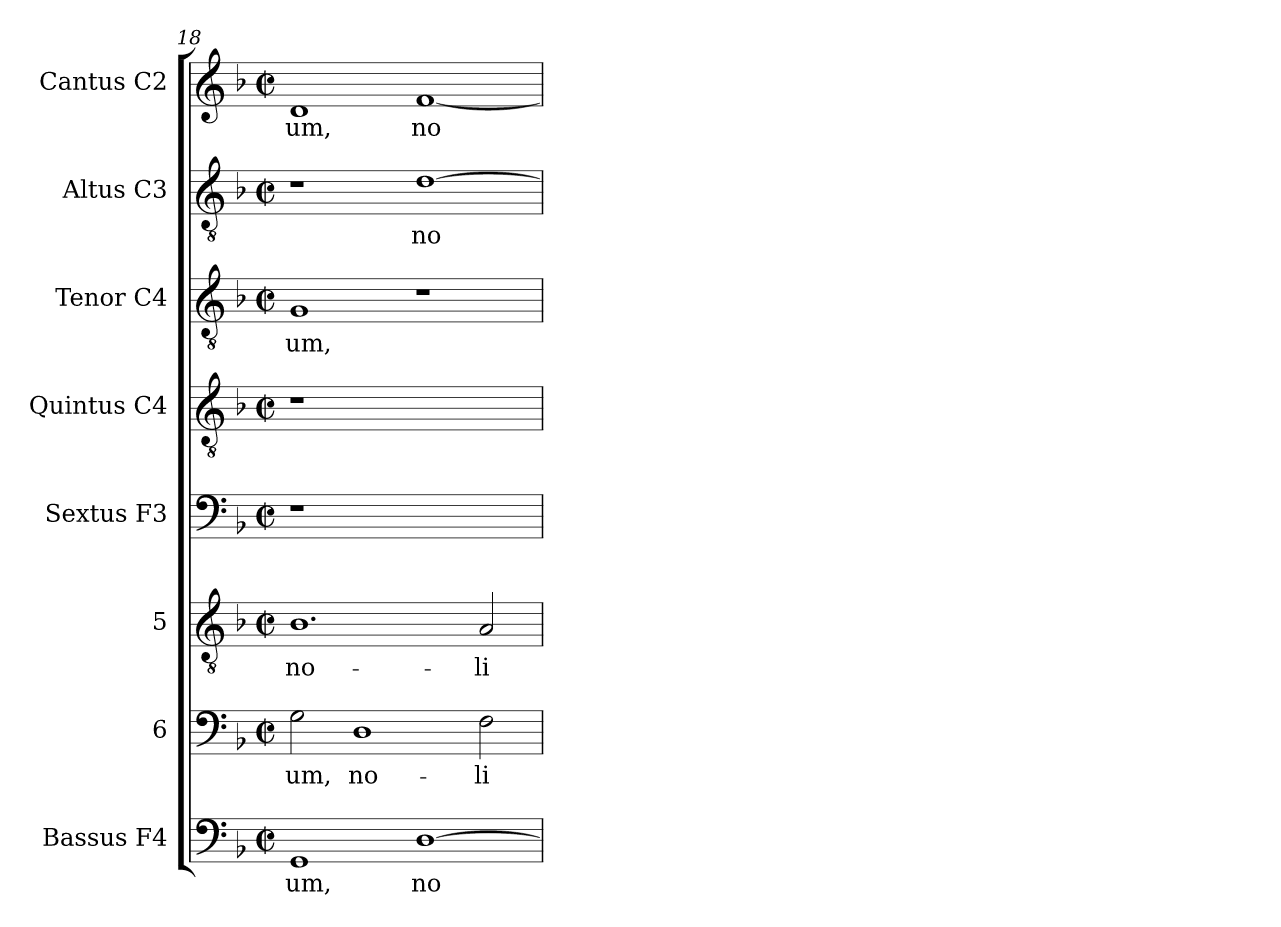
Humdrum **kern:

**kern	**text	**kern	**text	**kern	**text	**kern	**kern	**kern	**text	**kern	**text	**kern	**text
*part8	*part8	*part7	*part7	*part6	*part6	*part5	*part4	*part3	*part3	*part2	*part2	*part1	*part1
*staff8	*staff8	*staff7	*staff7	*staff6	*staff6	*staff5	*staff4	*staff3	*staff3	*staff2	*staff2	*staff1	*staff1
*I"Bassus  F4	*	*I"6	*	*I"5	*	*I"Sextus  F3	*I"Quintus  C4	*I"Tenor  C4	*	*I"Altus  C3	*	*I"Cantus  C2	*
*I'B	*	*	*	*	*	*	*	*I'T	*	*I'A	*	*I'C	*
*clefF4	*	*clefF4	*	*clefGv2	*	*clefF4	*clefGv2	*clefGv2	*	*clefGv2	*	*clefG2	*
*k[b-]	*	*k[b-]	*	*k[b-]	*	*k[b-]	*k[b-]	*k[b-]	*	*k[b-]	*	*k[b-]	*
*F:	*	*F:	*	*F:	*	*F:	*F:	*F:	*	*F:	*	*F:	*
*M2/2	*	*M2/2	*	*M2/2	*	*M2/2	*M2/2	*M2/2	*	*M2/2	*	*M2/2	*
*met(c|)	*	*met(c|)	*	*met(c|)	*	*met(c|)	*met(c|)	*met(c|)	*	*met(c|)	*	*met(c|)	*
=18	=18	=18	=18	=18	=18	=18	=18	=18	=18	=18	=18	=18	=18
!	!LO:LY:b:cj	!	!LO:LY:b:cj	!	!LO:LY:b	!	!	!	!LO:LY:b:cj	!	!	!	!LO:LY:b:cj
1GG	-um,	2G\	-um,	1.B-	no-	1r	1r	1G	-um,	1r	.	1d	-um,
!	!	!	!LO:LY:b:cj	!	!	!	!	!	!	!	!	!	!
.	.	1D	no-	.	.	.	.	.	.	.	.	.	.
!	!LO:LY:b:cj	!	!	!	!	!	!	!	!	!	!LO:LY:b:cj	!	!LO:LY:b:cj
[>1D	no-	.	.	.	.	1ryy	1ryy	1r	.	[>1d	no-	[<1f	no-
!	!	!	!LO:LY:b:cj	!	!LO:LY:b	!	!	!	!	!	!	!	!
.	.	2F\	-li	2A/	-li	.	.	.	.	.	.	.	.
=	=	=	=	=	=	=	=	=	=	=	=	=	=
*-	*-	*-	*-	*-	*-	*-	*-	*-	*-	*-	*-	*-	*-
